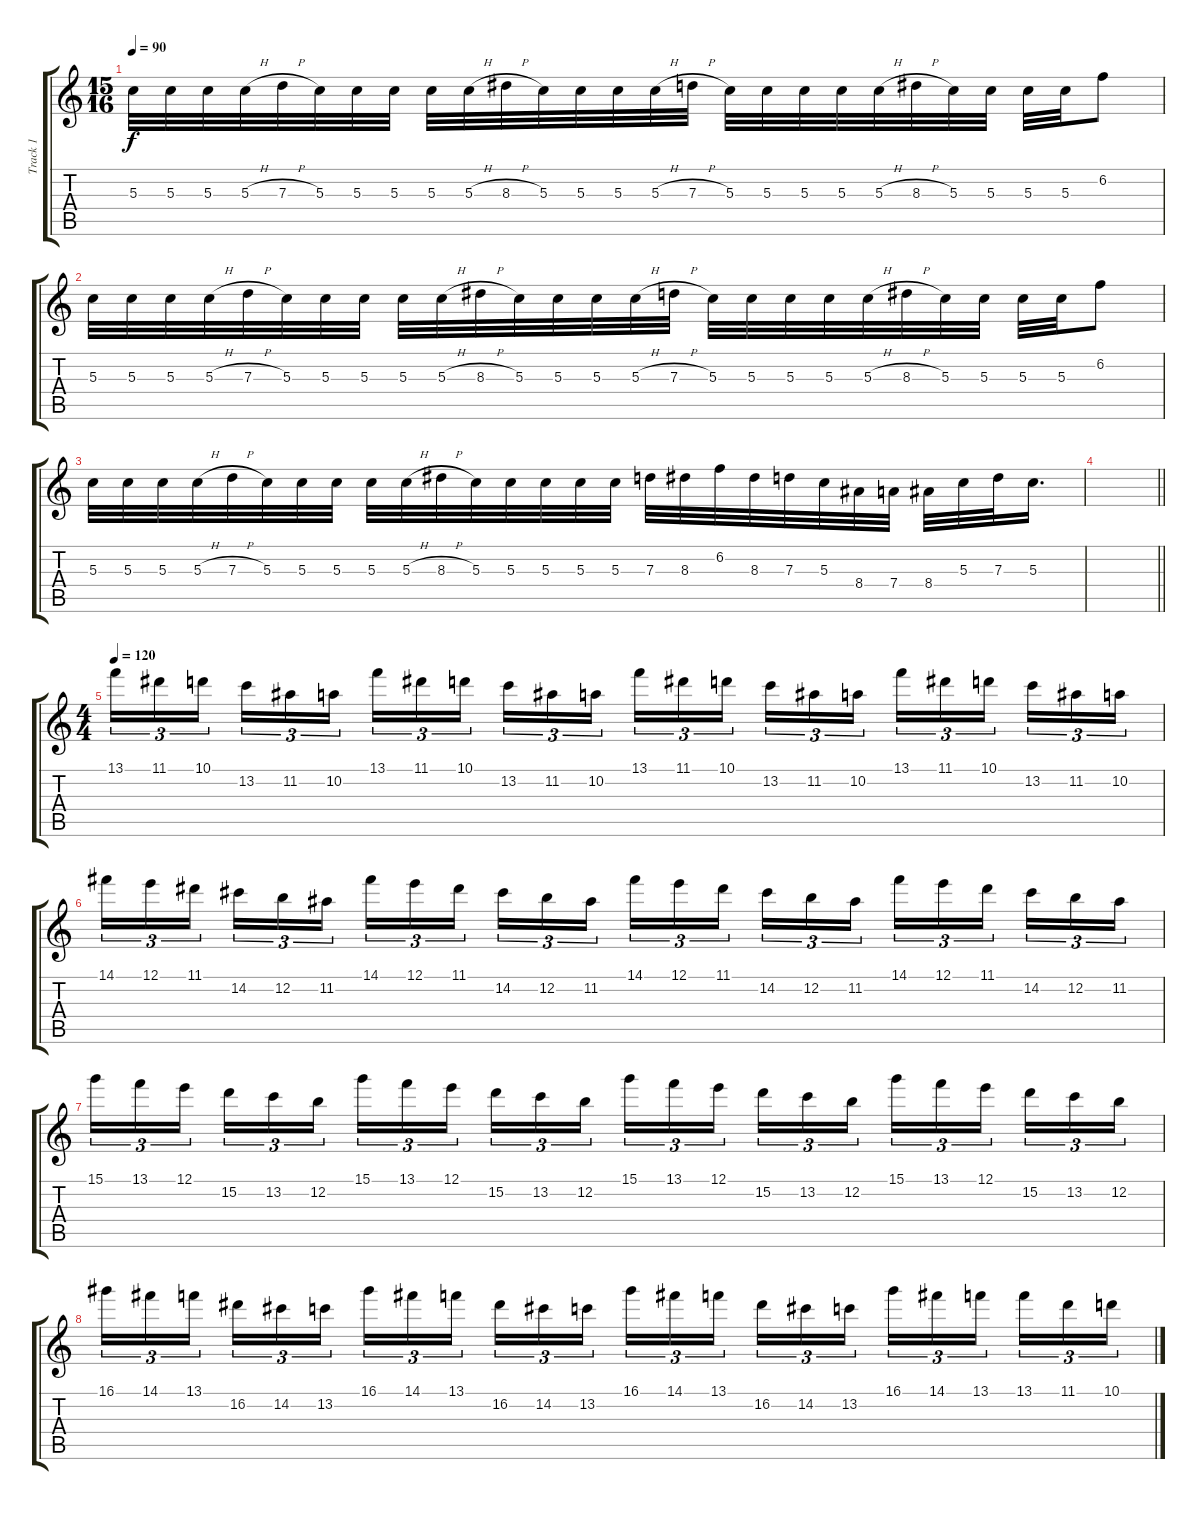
\track ("Track 1" "Track 1") {instrument distortionguitar}
\staff {score tabs}
\tuning (E4 B3 G3 D3 A2 D2) {hide}
\ts (15 16)
\tempo 90
\clef g2
\ks c
5.3.32{dy f} 5.3.32 5.3.32 5.3{h}.32 7.3{h}.32 5.3.32 5.3.32 5.3.32 5.3.32 5.3{h}.32 8.3{h}.32 5.3.32 5.3.32 5.3.32 5.3{h}.32 7.3{h}.32 5.3.32 5.3.32 5.3.32 5.3.32 5.3{h}.32 8.3{h}.32 5.3.32 5.3.32 5.3.32 5.3.32 6.2.8 |
5.3.32 5.3.32 5.3.32 5.3{h}.32 7.3{h}.32 5.3.32 5.3.32 5.3.32 5.3.32 5.3{h}.32 8.3{h}.32 5.3.32 5.3.32 5.3.32 5.3{h}.32 7.3{h}.32 5.3.32 5.3.32 5.3.32 5.3.32 5.3{h}.32 8.3{h}.32 5.3.32 5.3.32 5.3.32 5.3.32 6.2.8 |
5.3.32 5.3.32 5.3.32 5.3{h}.32 7.3{h}.32 5.3.32 5.3.32 5.3.32 5.3.32 5.3{h}.32 8.3{h}.32 5.3.32 5.3.32 5.3.32 5.3.32 5.3.32 7.3.32 8.3.32 6.2.32 8.3.32 7.3.32 5.3.32 8.4.32 7.4.32 8.4.32 5.3.32 7.3.32 5.3.16{d} |
\barLineRight lightlight
|
\ts (4 4)
\section ("" "")
\tempo 120
13.1.16{tu (3 2)} 11.1.16{tu (3 2)} 10.1.16{tu (3 2) beam splitsecondary} 13.2.16{tu (3 2)} 11.2.16{tu (3 2)} 10.2.16{tu (3 2)} 13.1.16{tu (3 2)} 11.1.16{tu (3 2)} 10.1.16{tu (3 2) beam splitsecondary} 13.2.16{tu (3 2)} 11.2.16{tu (3 2)} 10.2.16{tu (3 2)} 13.1.16{tu (3 2)} 11.1.16{tu (3 2)} 10.1.16{tu (3 2) beam splitsecondary} 13.2.16{tu (3 2)} 11.2.16{tu (3 2)} 10.2.16{tu (3 2)} 13.1.16{tu (3 2)} 11.1.16{tu (3 2)} 10.1.16{tu (3 2) beam splitsecondary} 13.2.16{tu (3 2)} 11.2.16{tu (3 2)} 10.2.16{tu (3 2)} |
14.1.16{tu (3 2)} 12.1.16{tu (3 2)} 11.1.16{tu (3 2) beam splitsecondary} 14.2.16{tu (3 2)} 12.2.16{tu (3 2)} 11.2.16{tu (3 2)} 14.1.16{tu (3 2)} 12.1.16{tu (3 2)} 11.1.16{tu (3 2) beam splitsecondary} 14.2.16{tu (3 2)} 12.2.16{tu (3 2)} 11.2.16{tu (3 2)} 14.1.16{tu (3 2)} 12.1.16{tu (3 2)} 11.1.16{tu (3 2) beam splitsecondary} 14.2.16{tu (3 2)} 12.2.16{tu (3 2)} 11.2.16{tu (3 2)} 14.1.16{tu (3 2)} 12.1.16{tu (3 2)} 11.1.16{tu (3 2) beam splitsecondary} 14.2.16{tu (3 2)} 12.2.16{tu (3 2)} 11.2.16{tu (3 2)} |
15.1.16{tu (3 2)} 13.1.16{tu (3 2)} 12.1.16{tu (3 2) beam splitsecondary} 15.2.16{tu (3 2)} 13.2.16{tu (3 2)} 12.2.16{tu (3 2)} 15.1.16{tu (3 2)} 13.1.16{tu (3 2)} 12.1.16{tu (3 2) beam splitsecondary} 15.2.16{tu (3 2)} 13.2.16{tu (3 2)} 12.2.16{tu (3 2)} 15.1.16{tu (3 2)} 13.1.16{tu (3 2)} 12.1.16{tu (3 2) beam splitsecondary} 15.2.16{tu (3 2)} 13.2.16{tu (3 2)} 12.2.16{tu (3 2)} 15.1.16{tu (3 2)} 13.1.16{tu (3 2)} 12.1.16{tu (3 2) beam splitsecondary} 15.2.16{tu (3 2)} 13.2.16{tu (3 2)} 12.2.16{tu (3 2)} |
16.1.16{tu (3 2)} 14.1.16{tu (3 2)} 13.1.16{tu (3 2) beam splitsecondary} 16.2.16{tu (3 2)} 14.2.16{tu (3 2)} 13.2.16{tu (3 2)} 16.1.16{tu (3 2)} 14.1.16{tu (3 2)} 13.1.16{tu (3 2) beam splitsecondary} 16.2.16{tu (3 2)} 14.2.16{tu (3 2)} 13.2.16{tu (3 2)} 16.1.16{tu (3 2)} 14.1.16{tu (3 2)} 13.1.16{tu (3 2) beam splitsecondary} 16.2.16{tu (3 2)} 14.2.16{tu (3 2)} 13.2.16{tu (3 2)} 16.1.16{tu (3 2)} 14.1.16{tu (3 2)} 13.1.16{tu (3 2) beam splitsecondary} 13.1.16{tu (3 2)} 11.1.16{tu (3 2)} 10.1.16{tu (3 2)}
